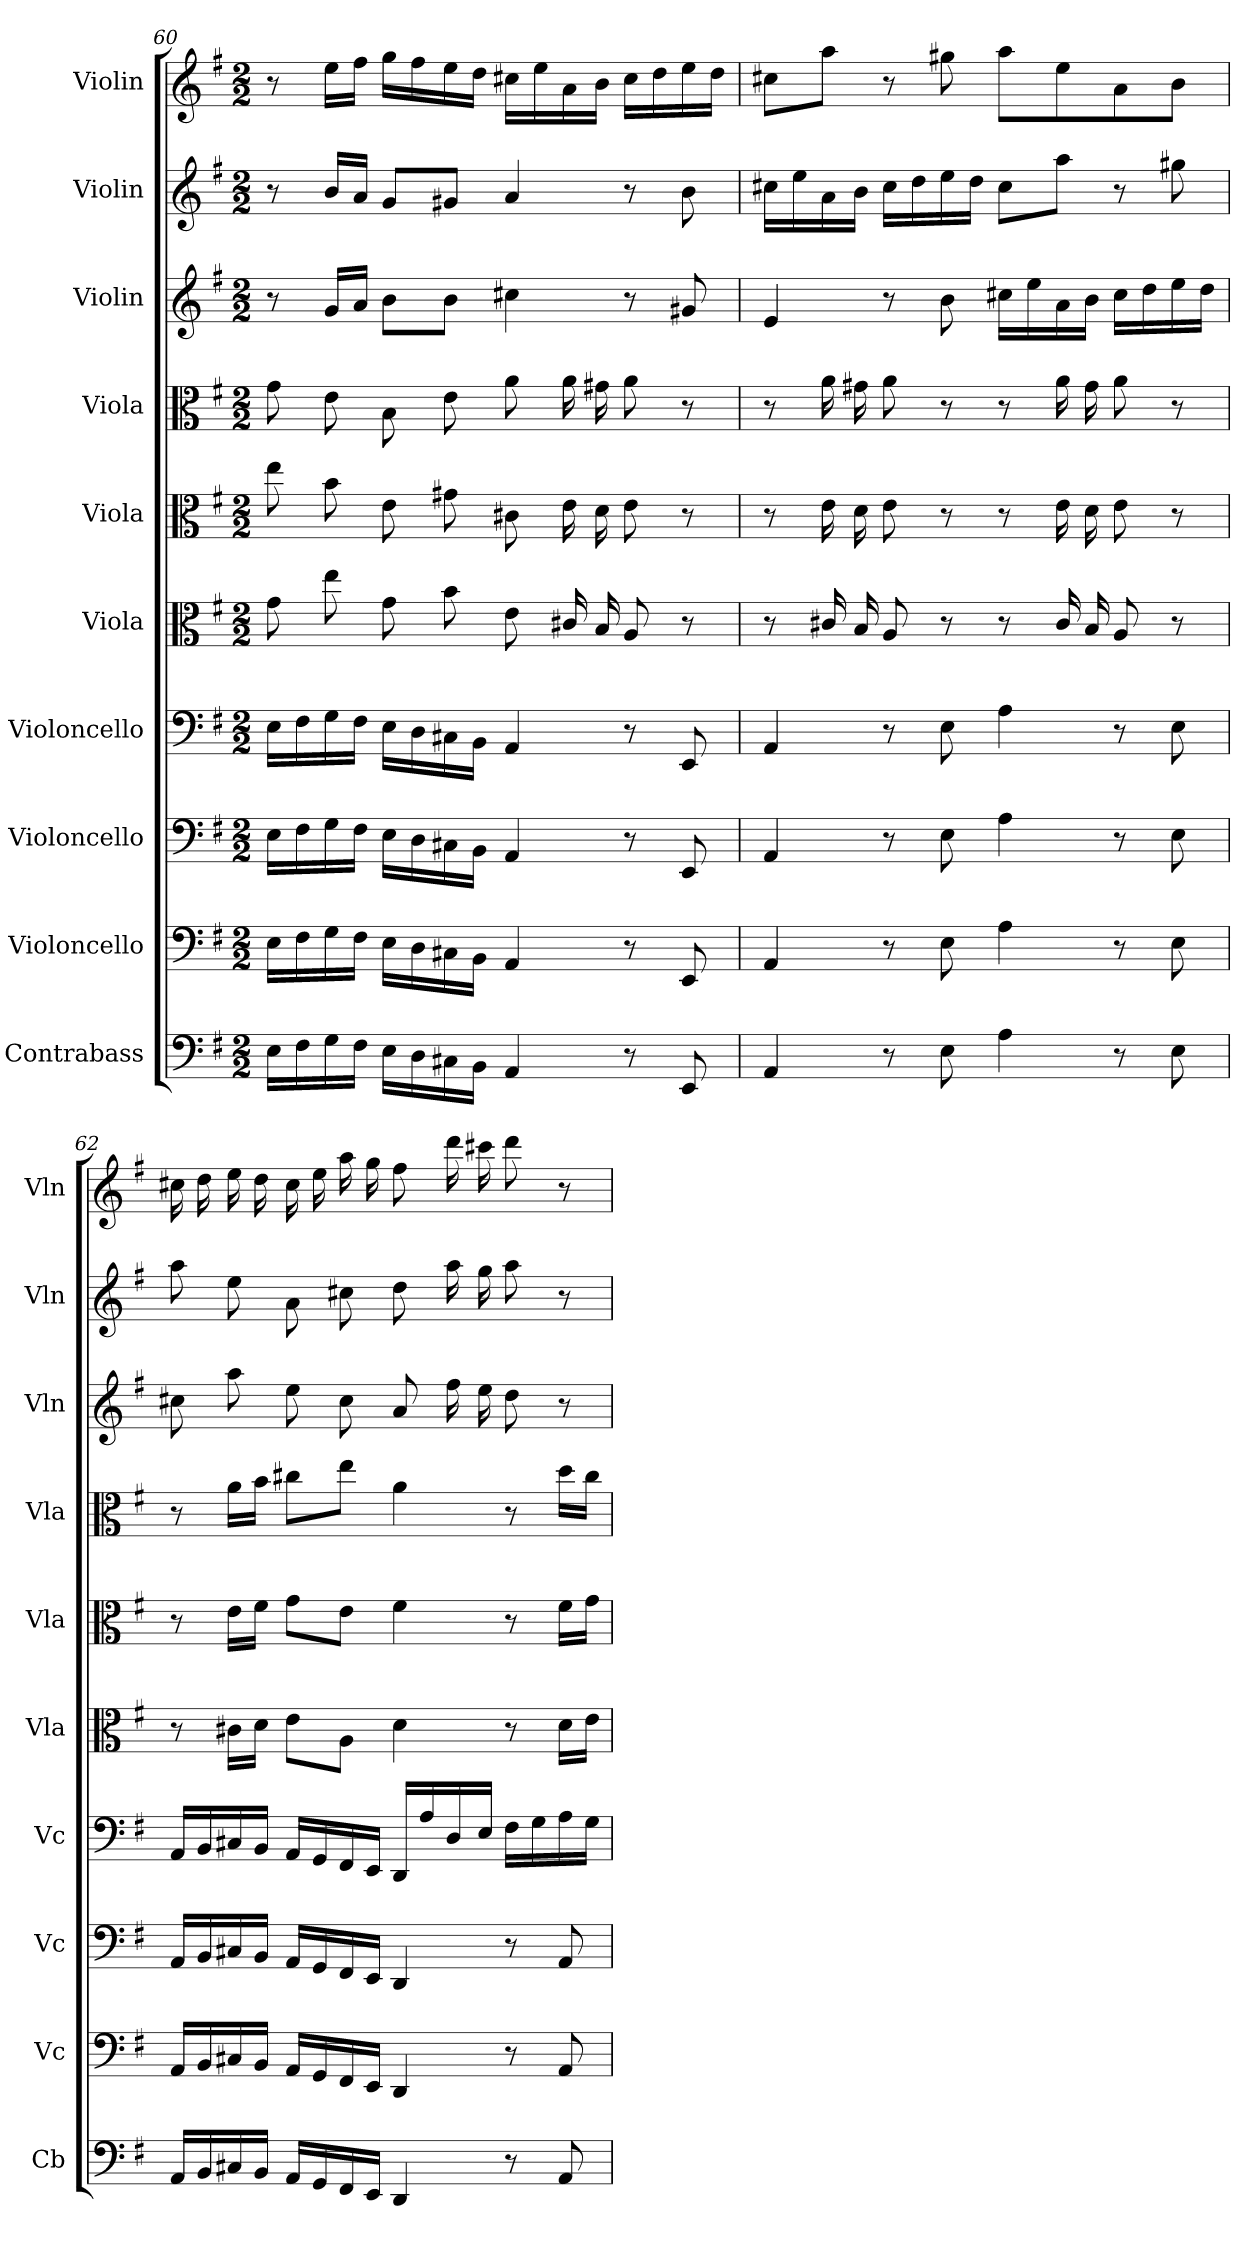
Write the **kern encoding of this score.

**kern	**kern	**kern	**kern	**kern	**kern	**kern	**kern	**kern	**kern
*part10	*part9	*part8	*part7	*part6	*part5	*part4	*part3	*part2	*part1
*staff10	*staff9	*staff8	*staff7	*staff6	*staff5	*staff4	*staff3	*staff2	*staff1
*I"Contrabass	*I"Violoncello	*I"Violoncello	*I"Violoncello	*I"Viola	*I"Viola	*I"Viola	*I"Violin	*I"Violin	*I"Violin
*I'Cb	*I'Vc	*I'Vc	*I'Vc	*I'Vla	*I'Vla	*I'Vla	*I'Vln	*I'Vln	*I'Vln
*clefF4	*clefF4	*clefF4	*clefF4	*clefC3	*clefC3	*clefC3	*clefG2	*clefG2	*clefG2
*k[f#]	*k[f#]	*k[f#]	*k[f#]	*k[f#]	*k[f#]	*k[f#]	*k[f#]	*k[f#]	*k[f#]
*G:	*G:	*G:	*G:	*G:	*G:	*G:	*G:	*G:	*G:
*M2/2	*M2/2	*M2/2	*M2/2	*M2/2	*M2/2	*M2/2	*M2/2	*M2/2	*M2/2
=60	=60	=60	=60	=60	=60	=60	=60	=60	=60
16E\LL	16E\LL	16E\LL	16E\LL	8g\	8ee\	8g\	8r	8r	8r
16F#\	16F#\	16F#\	16F#\	.	.	.	.	.	.
16G\	16G\	16G\	16G\	8ee\	8b\	8e\	16g/LL	16b/LL	16ee\LL
16F#\JJ	16F#\JJ	16F#\JJ	16F#\JJ	.	.	.	16a/JJ	16a/JJ	16ff#\JJ
16E\LL	16E\LL	16E\LL	16E\LL	8g\	8e\	8B\	8b\L	8g/L	16gg\LL
16D\	16D\	16D\	16D\	.	.	.	.	.	16ff#\
16C#X\	16C#X\	16C#X\	16C#X\	8b\	8g#X\	8e\	8b\J	8g#X/J	16ee\
16BB\JJ	16BB\JJ	16BB\JJ	16BB\JJ	.	.	.	.	.	16dd\JJ
4AA/	4AA/	4AA/	4AA/	8e\	8c#X\	8a\	4cc#X\	4a/	16cc#X\LL
.	.	.	.	.	.	.	.	.	16ee\
.	.	.	.	16c#X/	16e\	16a\	.	.	16a\
.	.	.	.	16B/	16d\	16g#X\	.	.	16b\JJ
8r	8r	8r	8r	8A/	8e\	8a\	8r	8r	16cc#\LL
.	.	.	.	.	.	.	.	.	16dd\
8EE/	8EE/	8EE/	8EE/	8r	8r	8r	8g#X/	8b\	16ee\
.	.	.	.	.	.	.	.	.	16dd\JJ
=61	=61	=61	=61	=61	=61	=61	=61	=61	=61
4AA/	4AA/	4AA/	4AA/	8r	8r	8r	4e/	16cc#X\LL	8cc#X\L
.	.	.	.	.	.	.	.	16ee\	.
.	.	.	.	16c#X/	16e\	16a\	.	16a\	8aa\J
.	.	.	.	16B/	16d\	16g#X\	.	16b\JJ	.
8r	8r	8r	8r	8A/	8e\	8a\	8r	16cc#\LL	8r
.	.	.	.	.	.	.	.	16dd\	.
8E\	8E\	8E\	8E\	8r	8r	8r	8b\	16ee\	8gg#X\
.	.	.	.	.	.	.	.	16dd\JJ	.
4A\	4A\	4A\	4A\	8r	8r	8r	16cc#X\LL	8cc#\L	8aa\L
.	.	.	.	.	.	.	16ee\	.	.
.	.	.	.	16c#/	16e\	16a\	16a\	8aa\J	8ee\
.	.	.	.	16B/	16d\	16g#\	16b\JJ	.	.
8r	8r	8r	8r	8A/	8e\	8a\	16cc#\LL	8r	8a\
.	.	.	.	.	.	.	16dd\	.	.
8E\	8E\	8E\	8E\	8r	8r	8r	16ee\	8gg#X\	8b\J
.	.	.	.	.	.	.	16dd\JJ	.	.
=62	=62	=62	=62	=62	=62	=62	=62	=62	=62
16AA/LL	16AA/LL	16AA/LL	16AA/LL	8r	8r	8r	8cc#X\	8aa\	16cc#X\
16BB/	16BB/	16BB/	16BB/	.	.	.	.	.	16dd\
16C#X/	16C#X/	16C#X/	16C#X/	16c#X\LL	16e\LL	16a\LL	8aa\	8ee\	16ee\
16BB/JJ	16BB/JJ	16BB/JJ	16BB/JJ	16d\JJ	16f#\JJ	16b\JJ	.	.	16dd\
16AA/LL	16AA/LL	16AA/LL	16AA/LL	8e\L	8g\L	8cc#X\L	8ee\	8a\	16cc#\
16GG/	16GG/	16GG/	16GG/	.	.	.	.	.	16ee\
16FF#/	16FF#/	16FF#/	16FF#/	8A\J	8e\J	8ee\J	8cc#\	8cc#X\	16aa\
16EE/JJ	16EE/JJ	16EE/JJ	16EE/JJ	.	.	.	.	.	16gg\
4DD/	4DD/	4DD/	16DD/LL	4d\	4f#\	4a\	8a/	8dd\	8ff#\
.	.	.	16A/	.	.	.	.	.	.
.	.	.	16D/	.	.	.	16ff#\	16aa\	16ddd\
.	.	.	16E/JJ	.	.	.	16ee\	16gg\	16ccc#X\
8r	8r	8r	16F#\LL	8r	8r	8r	8dd\	8aa\	8ddd\
.	.	.	16G\	.	.	.	.	.	.
8AA/	8AA/	8AA/	16A\	16d\LL	16f#\LL	16dd\LL	8r	8r	8r
.	.	.	16G\JJ	16e\JJ	16g\JJ	16cc#\JJ	.	.	.
=	=	=	=	=	=	=	=	=	=
*-	*-	*-	*-	*-	*-	*-	*-	*-	*-
